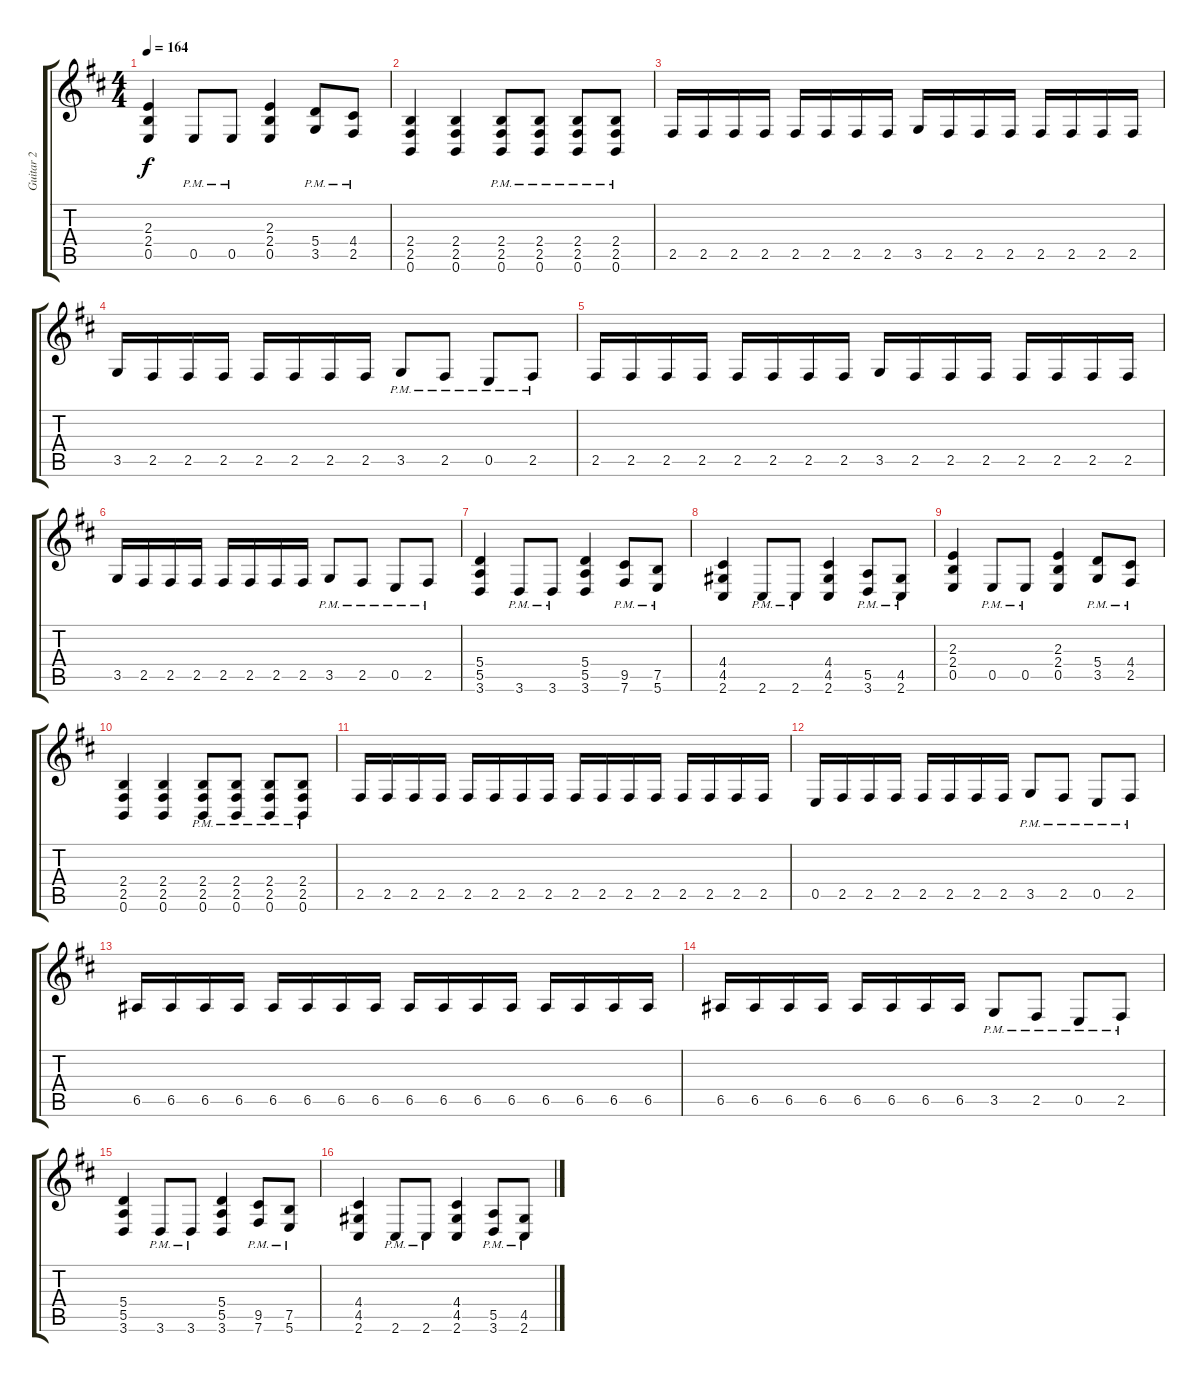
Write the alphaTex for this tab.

\track ("Guitar 2" "Guitar 2") {instrument distortionguitar}
\staff {score tabs}
\tuning (B3 Gb3 D3 A2 E2 B1) {hide}
\ts (4 4)
\tempo 164
\clef g2
\ks bminor
(2.3 2.4 0.5).4{dy f} 0.5{pm}.8 0.5{pm}.8 (2.3 2.4 0.5).4 (5.4{pm} 3.5{pm}).8 (4.4{pm} 2.5{pm}).8 |
(2.4 2.5 0.6).4 (2.4 2.5 0.6).4 (2.4{pm} 2.5{pm} 0.6{pm}).8 (2.4{pm} 2.5{pm} 0.6{pm}).8 (2.4{pm} 2.5{pm} 0.6{pm}).8 (2.4{pm} 2.5{pm} 0.6{pm}).8 |
2.5.16 2.5.16 2.5.16 2.5.16 2.5.16 2.5.16 2.5.16 2.5.16 3.5.16 2.5.16 2.5.16 2.5.16 2.5.16 2.5.16 2.5.16 2.5.16 |
3.5.16 2.5.16 2.5.16 2.5.16 2.5.16 2.5.16 2.5.16 2.5.16 3.5{pm}.8 2.5{pm}.8 0.5{pm}.8 2.5{pm}.8 |
2.5.16 2.5.16 2.5.16 2.5.16 2.5.16 2.5.16 2.5.16 2.5.16 3.5.16 2.5.16 2.5.16 2.5.16 2.5.16 2.5.16 2.5.16 2.5.16 |
3.5.16 2.5.16 2.5.16 2.5.16 2.5.16 2.5.16 2.5.16 2.5.16 3.5{pm}.8 2.5{pm}.8 0.5{pm}.8 2.5{pm}.8 |
(5.4 5.5 3.6).4 3.6{pm}.8 3.6{pm}.8 (5.4 5.5 3.6).4 (9.5{pm} 7.6{pm}).8 (7.5{pm} 5.6{pm}).8 |
(4.4 4.5 2.6).4 2.6{pm}.8 2.6{pm}.8 (4.4 4.5 2.6).4 (5.5{pm} 3.6{pm}).8 (4.5{pm} 2.6{pm}).8 |
(2.3 2.4 0.5).4 0.5{pm}.8 0.5{pm}.8 (2.3 2.4 0.5).4 (5.4{pm} 3.5{pm}).8 (4.4{pm} 2.5{pm}).8 |
(2.4 2.5 0.6).4 (2.4 2.5 0.6).4 (2.4{pm} 2.5{pm} 0.6{pm}).8 (2.4{pm} 2.5{pm} 0.6{pm}).8 (2.4{pm} 2.5{pm} 0.6{pm}).8 (2.4{pm} 2.5{pm} 0.6{pm}).8 |
2.5.16 2.5.16 2.5.16 2.5.16 2.5.16 2.5.16 2.5.16 2.5.16 2.5.16 2.5.16 2.5.16 2.5.16 2.5.16 2.5.16 2.5.16 2.5.16 |
0.5.16 2.5.16 2.5.16 2.5.16 2.5.16 2.5.16 2.5.16 2.5.16 3.5{pm}.8 2.5{pm}.8 0.5{pm}.8 2.5{pm}.8 |
6.5.16 6.5.16 6.5.16 6.5.16 6.5.16 6.5.16 6.5.16 6.5.16 6.5.16 6.5.16 6.5.16 6.5.16 6.5.16 6.5.16 6.5.16 6.5.16 |
6.5.16 6.5.16 6.5.16 6.5.16 6.5.16 6.5.16 6.5.16 6.5.16 3.5{pm}.8 2.5{pm}.8 0.5{pm}.8 2.5{pm}.8 |
(5.4 5.5 3.6).4 3.6{pm}.8 3.6{pm}.8 (5.4 5.5 3.6).4 (9.5{pm} 7.6{pm}).8 (7.5{pm} 5.6{pm}).8 |
(4.4 4.5 2.6).4 2.6{pm}.8 2.6{pm}.8 (4.4 4.5 2.6).4 (5.5{pm} 3.6{pm}).8 (4.5{pm} 2.6{pm}).8
